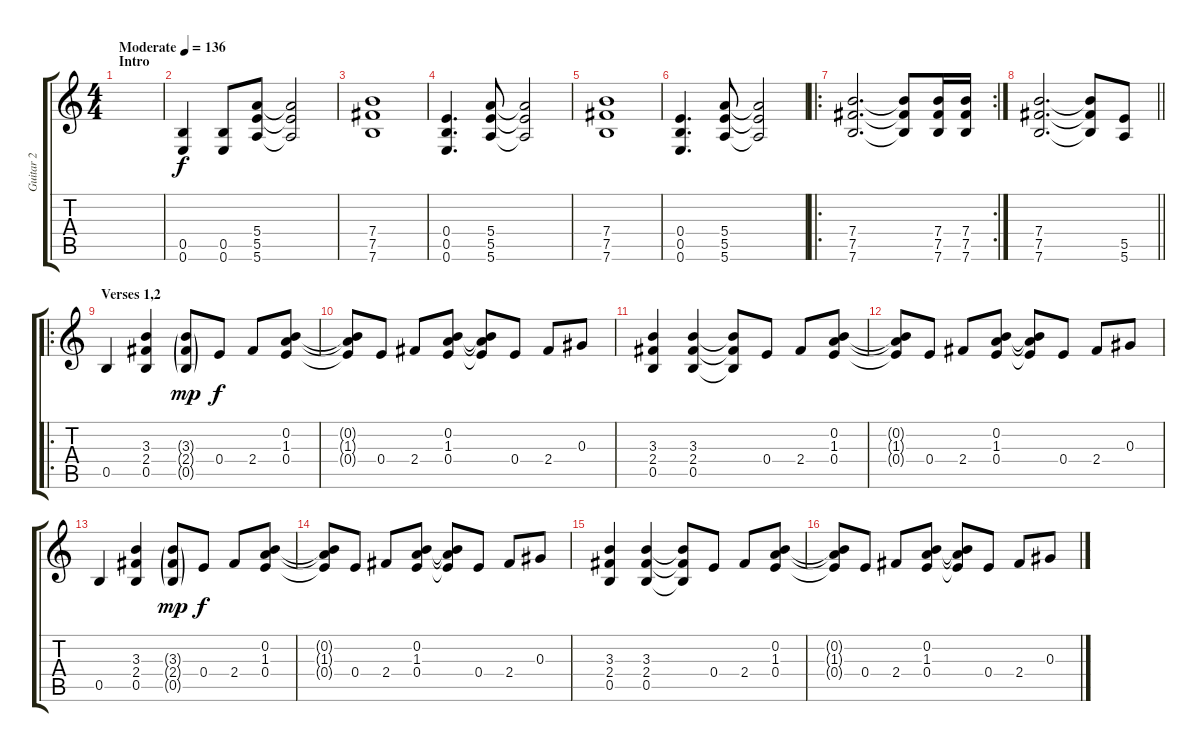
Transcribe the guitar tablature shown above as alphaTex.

\track ("Guitar 2" "Guitar 2") {instrument acousticguitarsteel}
\staff {score tabs}
\tuning (E4 B3 Ab3 E3 B2 E2) {hide}
\ts (4 4)
\section ("" "Intro")
\tempo (136 "Moderate")
\clef g2
\ks c
|
(0.5 0.6).4 (0.5 0.6).8 (5.4 5.5 5.6).8 (5.4{t} 5.5{t} 5.6{t}).2 |
(7.4 7.5 7.6).1 |
(0.4 0.5 0.6).4{d} (5.4 5.5 5.6).8 (5.4{t} 5.5{t} 5.6{t}).2 |
(7.4 7.5 7.6).1 |
(0.4 0.5 0.6).4{d} (5.4 5.5 5.6).8 (5.4{t} 5.5{t} 5.6{t}).2 |
\ro
\rc 2
(7.4 7.5 7.6).2{d} (7.4{t} 7.5{t} 7.6{t}).8 (7.4 7.5 7.6).16 (7.4 7.5 7.6).16 |
\barLineRight lightlight
(7.4 7.5 7.6).2{d} (7.4{t} 7.5{t} 7.6{t}).8 (5.5 5.6).8 |
\ro
\section ("" "Verses 1,2")
0.5.4 (3.3 2.4 0.5).4 (3.3{g} 2.4{g} 0.5{g}).8{dy mp} 0.4.8{dy f} 2.4.8 (0.2 1.3 0.4).8 |
(0.2{t} 1.3{t} 0.4{t}).8 0.4.8 2.4.8 (0.2 1.3 0.4).8 (0.2{t} 1.3{t} 0.4{t}).8 0.4.8 2.4.8 0.3.8 |
(3.3 2.4 0.5).4 (3.3 2.4 0.5).4 (3.3{t} 2.4{t} 0.5{t}).8 0.4.8 2.4.8 (0.2 1.3 0.4).8 |
(0.2{t} 1.3{t} 0.4{t}).8 0.4.8 2.4.8 (0.2 1.3 0.4).8 (0.2{t} 1.3{t} 0.4{t}).8 0.4.8 2.4.8 0.3.8 |
0.5.4 (3.3 2.4 0.5).4 (3.3{g} 2.4{g} 0.5{g}).8{dy mp} 0.4.8{dy f} 2.4.8 (0.2 1.3 0.4).8 |
(0.2{t} 1.3{t} 0.4{t}).8 0.4.8 2.4.8 (0.2 1.3 0.4).8 (0.2{t} 1.3{t} 0.4{t}).8 0.4.8 2.4.8 0.3.8 |
(3.3 2.4 0.5).4 (3.3 2.4 0.5).4 (3.3{t} 2.4{t} 0.5{t}).8 0.4.8 2.4.8 (0.2 1.3 0.4).8 |
(0.2{t} 1.3{t} 0.4{t}).8 0.4.8 2.4.8 (0.2 1.3 0.4).8 (0.2{t} 1.3{t} 0.4{t}).8 0.4.8 2.4.8 0.3.8
